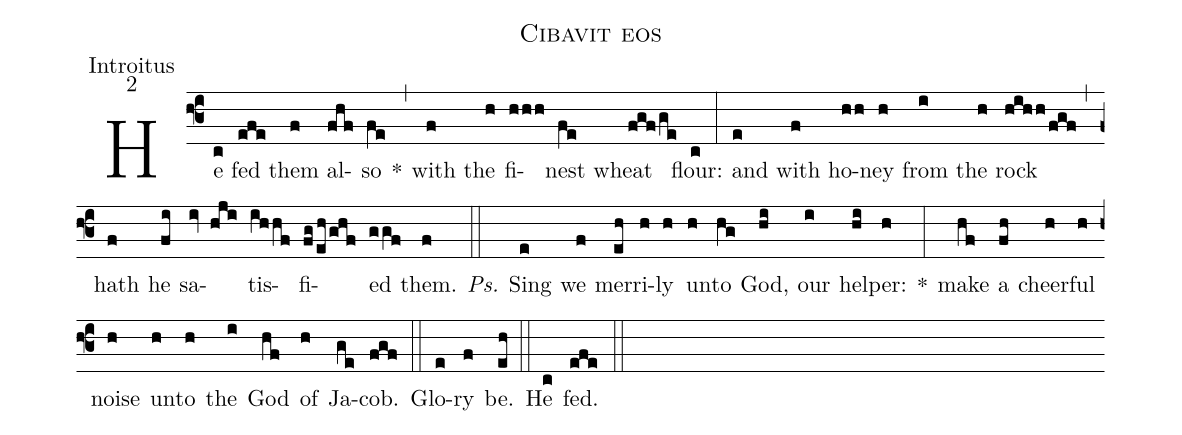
name:Cibavit eos;
office-part:Introitus;
mode:2;
%%
(f3) He(c) fed(efe) them(f) al(fhf)so(fe) *(,) with(f) the(h) fi(hhh)nest(fe) wheat(fgf/ge) flour:(c) (:) and(e) with(f) ho(hh)ney(h) from(i) the(h) rock(hihh/fgf) (,) hath(f) he(fi) sa(iv hji)tis(ihhf)fi(fg/eh/ghf)ed(ggf) them.(f) <i>Ps.</i>(::) Sing(e) we(f) mer(eh)ri(h)ly(h) un(h)to(hg) God,(hi) our(i) hel(hi)per:(h) *(:) make(hf) a(fh) cheer(h)ful(h) noise(h) un(h)to(h) the(i) God(hf) of(h) Ja(ge)cob.(fgf) (::) Glo(e)ry(f) be.(eh) (::) He(c) fed.(efe) (::)
